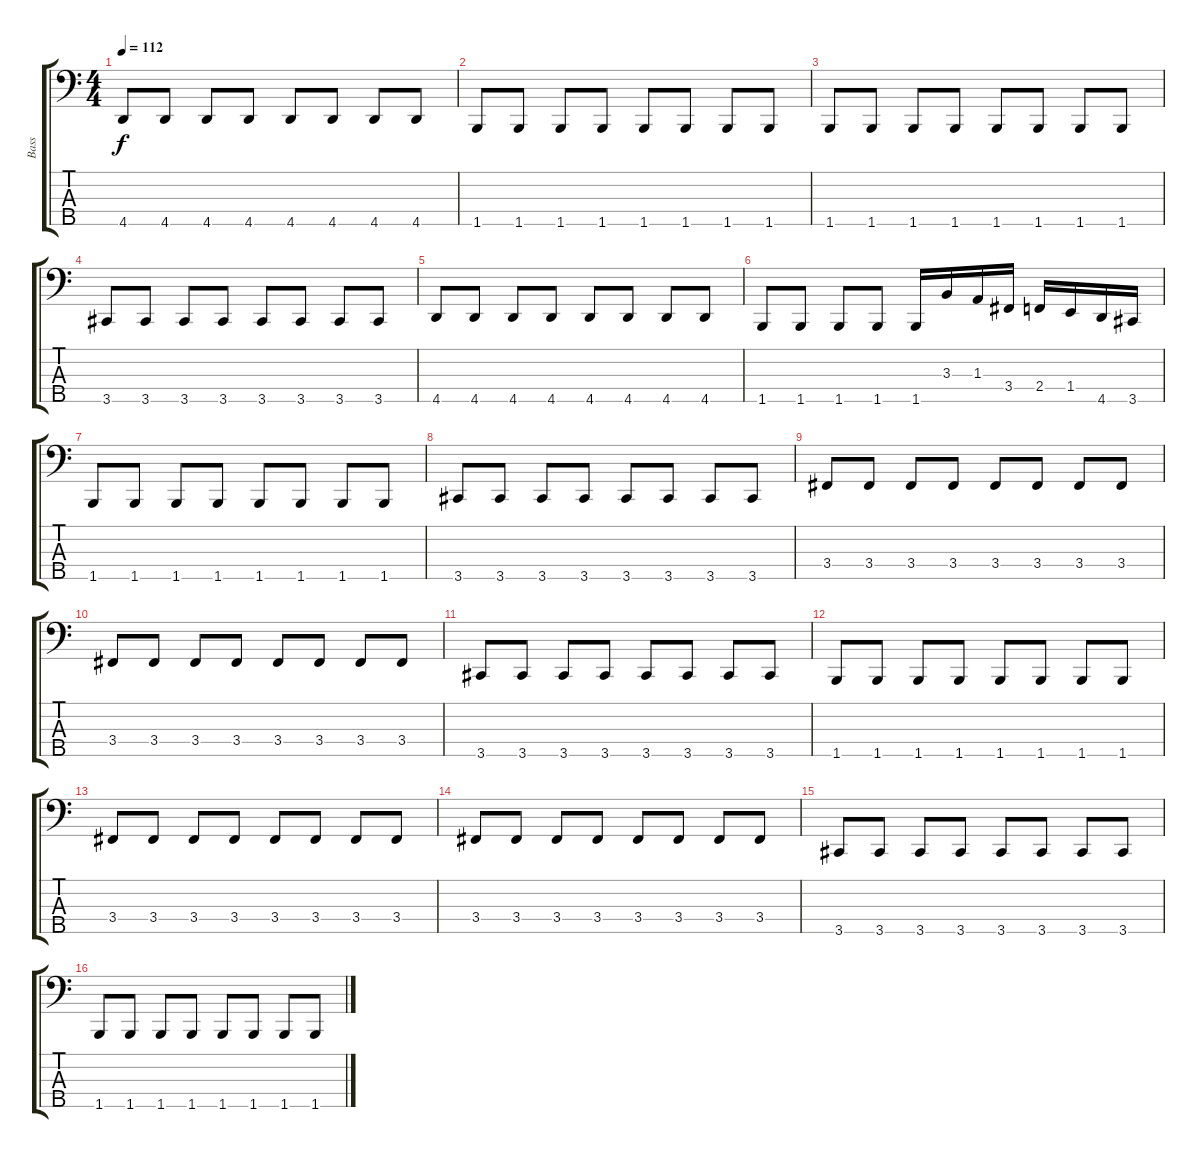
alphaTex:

\track ("Bass" "Bass") {instrument electricbasspick}
\staff {score tabs}
\tuning (Gb2 Db2 Ab1 Eb1 Bb0) {hide}
\ts (4 4)
\tempo 112
\clef f4
\ks c
4.5.8{dy f} 4.5.8 4.5.8 4.5.8 4.5.8 4.5.8 4.5.8 4.5.8 |
1.5.8 1.5.8 1.5.8 1.5.8 1.5.8 1.5.8 1.5.8 1.5.8 |
1.5.8 1.5.8 1.5.8 1.5.8 1.5.8 1.5.8 1.5.8 1.5.8 |
3.5.8 3.5.8 3.5.8 3.5.8 3.5.8 3.5.8 3.5.8 3.5.8 |
4.5.8 4.5.8 4.5.8 4.5.8 4.5.8 4.5.8 4.5.8 4.5.8 |
1.5.8 1.5.8 1.5.8 1.5.8 1.5.16 3.3.16 1.3.16 3.4.16 2.4.16 1.4.16 4.5.16 3.5.16 |
1.5.8 1.5.8 1.5.8 1.5.8 1.5.8 1.5.8 1.5.8 1.5.8 |
3.5.8 3.5.8 3.5.8 3.5.8 3.5.8 3.5.8 3.5.8 3.5.8 |
3.4.8 3.4.8 3.4.8 3.4.8 3.4.8 3.4.8 3.4.8 3.4.8 |
3.4.8 3.4.8 3.4.8 3.4.8 3.4.8 3.4.8 3.4.8 3.4.8 |
3.5.8 3.5.8 3.5.8 3.5.8 3.5.8 3.5.8 3.5.8 3.5.8 |
1.5.8 1.5.8 1.5.8 1.5.8 1.5.8 1.5.8 1.5.8 1.5.8 |
3.4.8 3.4.8 3.4.8 3.4.8 3.4.8 3.4.8 3.4.8 3.4.8 |
3.4.8 3.4.8 3.4.8 3.4.8 3.4.8 3.4.8 3.4.8 3.4.8 |
3.5.8 3.5.8 3.5.8 3.5.8 3.5.8 3.5.8 3.5.8 3.5.8 |
1.5.8 1.5.8 1.5.8 1.5.8 1.5.8 1.5.8 1.5.8 1.5.8
